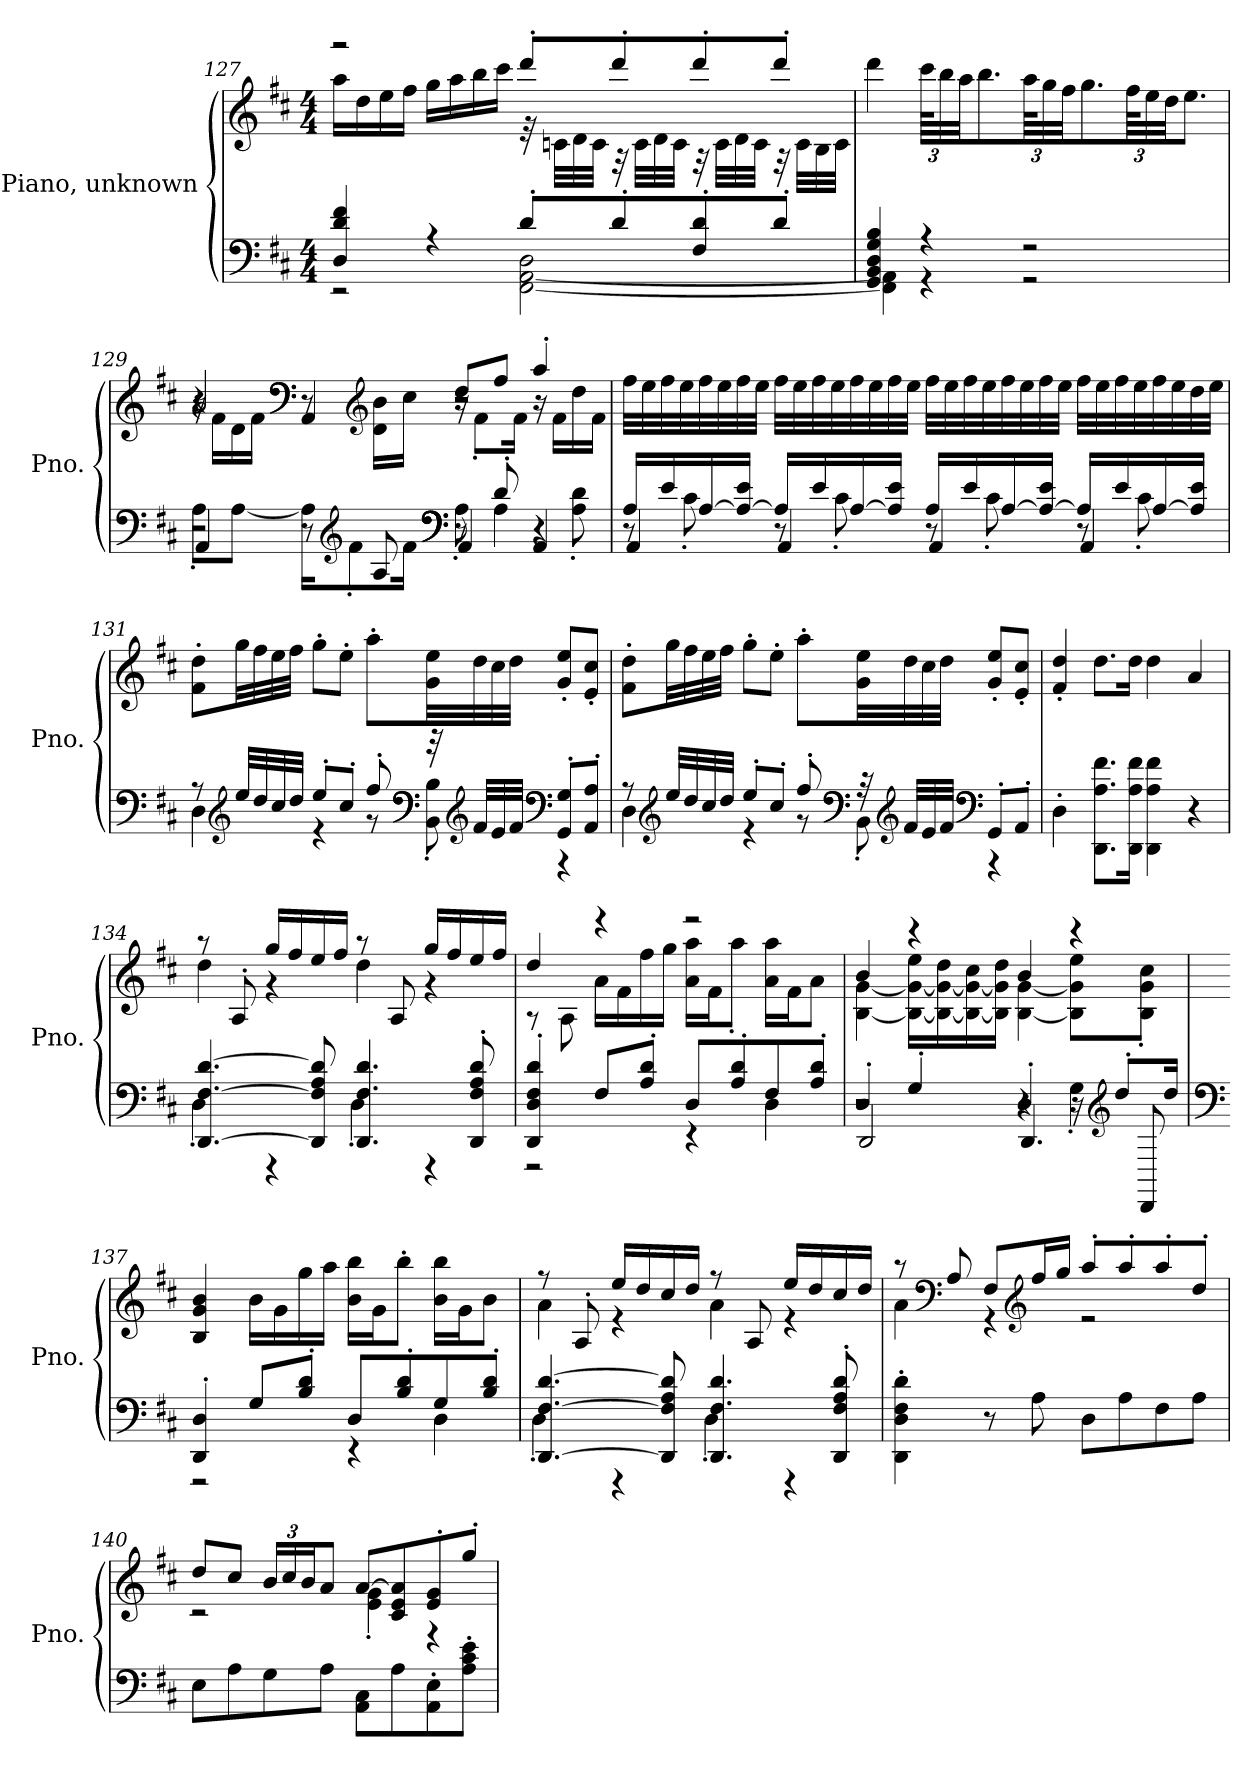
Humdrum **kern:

**kern	**kern
*part1	*part1
*staff2	*staff1
*I"Piano, unknown	*
*I'Pno.	*
!!LO:LB:g=z
*clefF4	*clefG2
*k[f#c#]	*k[f#c#]
*M4/4	*M4/4
=127	=127
*^	*^
4D/ 4d/ 4f#/	2r	2r	16aa\LL
.	.	.	16dd\
.	.	.	16ee\
.	.	.	16ff#\JJ
4r	.	.	16gg\LL
.	.	.	16aa\
.	.	.	16bb\
.	.	.	16ccc#\JJ
8d'/L	[2FF#\ [2AA\ 2D\	8ddd'/L	32r
.	.	.	32cn\LLL
.	.	.	32d\
.	.	.	32c\JJJ
8d'/	.	8ddd'/	32r
.	.	.	32c\LLL
.	.	.	32d\
.	.	.	32c\JJJ
8F#/' 8d/'	.	8ddd'/	32r
.	.	.	32c\LLL
.	.	.	32d\
.	.	.	32c\JJJ
8d'/J	.	8ddd'/J	32r
.	.	.	32c\LLL
.	.	.	32B\
.	.	.	32c\JJJ
*	*	*v	*v
=128	=128	=128
4GG/ 4BB/ 4D/ 4G/ 4B/	4FF#\] 4AA\]	4ddd\
*	*	*Xbrackettup
4r	4r	96ccc#\KLLL
.	.	48bb\
.	.	32aa\JJ
.	.	8.bb\
2r	2r	96aa\KLL
.	.	48gg\
.	.	32ff#\JJ
.	.	8.gg\
.	.	96ff#\KLL
.	.	48ee\
.	.	32dd\JJ
.	.	8.ee\J
!!LO:LB:g=z
=129	=129	=129
*	*^	*^
*	*	*	*	*^
2r	8A'\L	4AA/	2a/	16r	4r
.	.	.	.	16f#\LL	.
.	[8A\J	.	.	16d\	.
.	.	.	.	16f#\JJ	.
*	*	*	*clefF4	*	*
.	16A\KL]	8r	.	8r	4AA/
*clefG2	*	*	*	*	*
.	8f#'\	.	.	.	.
*	*	*	*clefG2	*	*
.	.	8A/	.	16d\ 16b\LL	.
.	16f#\Jk	.	.	16cc#\JJ	.
*clefF4	*	*	*	*	*
8r	8A'\	4AA/	8dd/L	16r	2r
.	.	.	.	8f#'\L	.
8d'/	4A\	.	8ff#/J	.	.
.	.	.	.	16f#\Jk	.
4r	.	4AA/	4aa'/	16r	.
.	.	.	.	16f#\LL	.
.	8A\' 8d\'	.	.	16dd\	.
.	.	.	.	16f#\JJ	.
*	*	*	*v	*v	*v
!!LO:PB:g=z
=130	=130	=130	=130
16A/LL	8r	4AA/	32ff#\LLL
.	.	.	32ee\
16e/	.	.	32ff#\
.	.	.	32ee\
[16A/	8c#'\	.	32ff#\
.	.	.	32ee\
16A/_ 16e/JJ	.	.	32ff#\
.	.	.	32ee\JJJ
16A/LL]	8r	4AA/	32ff#\LLL
.	.	.	32ee\
16e/	.	.	32ff#\
.	.	.	32ee\
[16A/	8c#'\	.	32ff#\
.	.	.	32ee\
16A/] 16e/JJ	.	.	32ff#\
.	.	.	32ee\JJJ
16A/LL	8r	4AA/	32ff#\LLL
.	.	.	32ee\
16e/	.	.	32ff#\
.	.	.	32ee\
[16A/	8c#'\	.	32ff#\
.	.	.	32ee\
16A/_ 16e/JJ	.	.	32ff#\
.	.	.	32ee\JJJ
16A/LL]	8r	4AA/	32ff#\LLL
.	.	.	32ee\
16e/	.	.	32ff#\
.	.	.	32ee\
[16A/	8c#'\	.	32ff#\
.	.	.	32ee\
16A/] 16e/JJ	.	.	32dd\
.	.	.	32ee\JJJ
*	*v	*v	*
!!LO:LB:g=z
=131	=131	=131
8r	4D\	8f#\' 8dd\'L
*clefG2	*	*
32ee/LLL	.	32gg\LL
32dd/	.	32ff#\
32cc#/	.	32ee\
32dd/JJJ	.	32ff#\JJJ
8ee'/L	4r	8gg'\L
8cc#'/J	.	8ee'\J
8ff#'/	8r	8aa'\L
*clefF4	*	*
32r	8BB\' 8B\'	32g\ 32ee\LL
*clefG2	*	*
32f#/LLL	.	32dd\
32e/	.	32cc#\
32f#/JJJ	.	32dd\JJJ
*clefF4	*	*
8GG/' 8G/'L	4r	8g/' 8ee/'L
8AA/' 8A/'J	.	8e/' 8cc#/'J
=132	=132	=132
8r	4D\	8f#\' 8dd\'L
*clefG2	*	*
32ee/LLL	.	32gg\LL
32dd/	.	32ff#\
32cc#/	.	32ee\
32dd/JJJ	.	32ff#\JJJ
8ee'/L	4r	8gg'\L
8cc#'/J	.	8ee'\J
8ff#'/	8r	8aa'\L
*clefF4	*	*
32r	8BB'\	32g\ 32ee\LL
*clefG2	*	*
32f#/LLL	.	32dd\
32e/	.	32cc#\
32f#/JJJ	.	32dd\JJJ
*clefF4	*	*
8GG'/L	4r	8g/' 8ee/'L
8AA'/J	.	8e/' 8cc#/'J
*v	*v	*
!!LO:LB:g=z
=133	=133
4D'\	4f#/' 4dd/'
8.DD\ 8.A\ 8.f#\L	8.dd\L
16DD\ 16A\ 16f#\Jk	16dd\Jk
4DD\ 4A\ 4f#\	4dd\
4r	4a/
=134	=134
*^	*^
[4.DD/ [4.F#/ [4.d/	4D'\	8r	4dd\
.	.	8A'/	.
.	4r	16gg/LL	4r
.	.	16ff#/	.
8DD/] 8F#/] 8A/ 8d/]	.	16ee/	.
.	.	16ff#/JJ	.
4.DD/ 4.F#/ 4.d/	4D'\	8r	4dd\
.	.	8A/	.
.	4r	16gg/LL	4r
.	.	16ff#/	.
8DD/' 8F#/' 8A/' 8d/'	.	16ee/	.
.	.	16ff#/JJ	.
=135	=135	=135	=135
4DD/' 4D/' 4F#/' 4d/'	2r	4dd/	8r
.	.	.	8A\
8F#/L	.	4r	16a\LL
.	.	.	16f#\
8A/' 8d/'J	.	.	16ff#\
.	.	.	16gg\JJ
8D/L	4r	2r	16a\ 16aa\LL
.	.	.	16f#\J
8A/' 8d/'	.	.	8aa'\J
8F#/	4D\	.	16a\ 16aa\LL
.	.	.	16f#\J
8A/' 8d/'J	.	.	8a\J
!!LO:LB:g=z	!!
=136	=136	=136	=136
*	*^	*	*
4D'/	2r	2DD/	4b/	[4B\ [4g\
4G'/	.	.	4r	16B\_ 16g\_ 16ee\LL
.	.	.	.	16B\_ 16g\_ 16dd\
.	.	.	.	16B\_ 16g\_ 16cc#\
.	.	.	.	16B\] 16g\] 16dd\JJ
4D'/	4r	4.DD/	4b/	[4B\ [4g\
16r	4G'\	.	4r	8B\] 8g\] 8ee\L
*clefG2	*	*	*	*
8dd'/L	.	.	.	.
.	.	8DD/	.	8B\' 8g\' 8cc#\'J
16dd/Jk	.	.	.	.
*v	*v	*v	*	*
*	*v	*v
=137	=137
*clefF4	*
*^	*
4DD/' 4D/'	2r	4B/ 4g/ 4b/
8G/L	.	16b\LL
.	.	16g\
8B/' 8d/'J	.	16gg\
.	.	16aa\JJ
8D/L	4r	16b\ 16bb\LL
.	.	16g\J
8B/' 8d/'	.	8bb'\J
8G/	4D\	16b\ 16bb\LL
.	.	16g\J
8B/' 8d/'J	.	8b\J
=138	=138	=138
*	*	*^
[4.DD/ [4.F#/ [4.d/	4D'\	8r	4a\
.	.	8A'/	.
.	4r	16ee/LL	4r
.	.	16dd/	.
8DD/] 8F#/] 8A/ 8d/]	.	16cc#/	.
.	.	16dd/JJ	.
4.DD/ 4.F#/ 4.d/	4D'\	8r	4a\
.	.	8A/	.
.	4r	16ee/LL	4r
.	.	16dd/	.
8DD/' 8F#/' 8A/' 8d/'	.	16cc#/	.
.	.	16dd/JJ	.
*v	*v	*	*
!!LO:LB:g=z	!!
=139	=139	=139
4DD\' 4D\' 4F#\' 4d\'	8r	4a\
*	*clefF4	*
.	8A/	.
8r	8F#/L	4r
*	*clefG2	*
8A\	16ff#/L	.
.	16gg/JJ	.
8D\L	8aa'/L	2r
8A\	8aa'/	.
8F#\	8aa'/	.
8A\J	8dd'/J	.
=140	=140	=140
8E\L	8dd/L	2r
8A\	8cc#/J	.
8G\	24b/LL	.
.	24cc#/	.
.	24b/J	.
8A\J	8a/J	.
8AA\ 8C#\L	[8a/L	4e\' 4g\'
8A\	8c#/ 8e/ 8a/]	.
8AA\' 8E\'	8e/' 8g/'	4r
8A\' 8c#\' 8e\'J	8gg'/J	.
*	*v	*v
=	=
*-	*-
